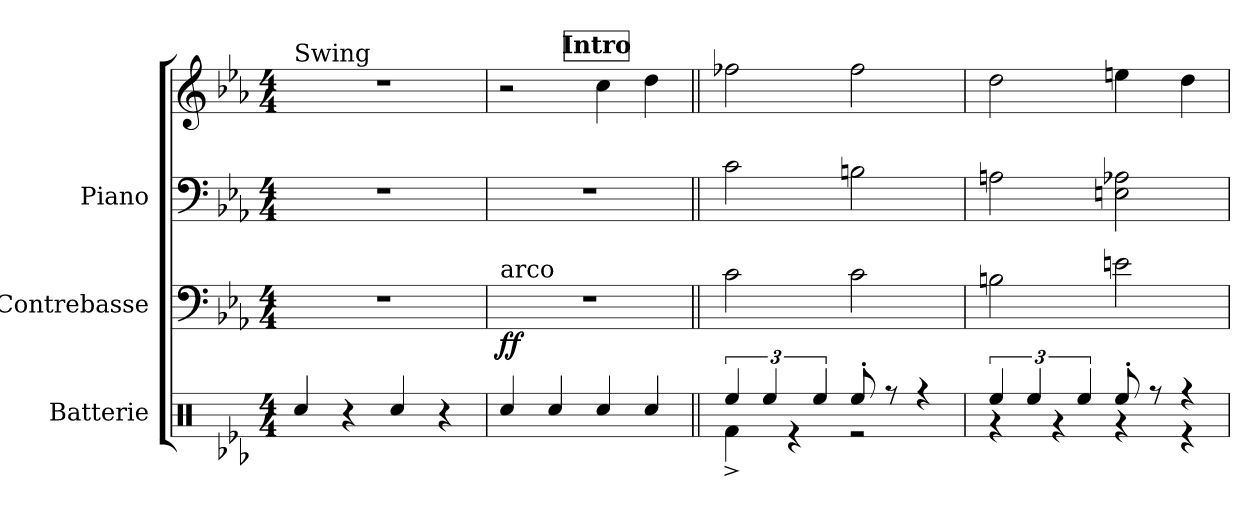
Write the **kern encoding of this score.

**kern	**kern	**dynam	**kern	**kern
*part3	*part2	*part2	*part1	*part1
*staff4	*staff3	*staff3	*staff2	*staff1
*I"Batterie	*I"Contrebasse	*	*I"Piano	*
*I'Bat.	*I'Cb.	*	*I'Pia.	*
*clefX	*clefF4	*	*clefF4	*clefG2
*	*ITrd7c12	*	*	*
*k[b-e-a-]	*k[b-e-a-]	*	*k[b-e-a-]	*k[b-e-a-]
*M4/4	*M4/4	*	*M4/4	*M4/4
*MM200	*MM200	*	*MM200	*MM200
=1	=1	=1	=1	=1
!	!	!	!	!LO:TX:t=Swing
4Rcc/	1r	.	1r	1r
4r	.	.	.	.
4Rcc/	.	.	.	.
4r	.	.	.	.
!!LO:REH:place=s1:a:fs=14:t=Intro:qo=2
=1X1	=1X1	=1X1	=1X1	=1X1
!	!LO:TX:a:t=arco	!	!	!
!	!	!LO:DY:b	!	!
4Rcc/	1r	ff	1r	2r
4Rcc/	.	.	.	.
4Rcc/	.	.	.	4cc\
4Rcc/	.	.	.	4dd\
=2||	=2||	=2||	=2||	=2||
*^	*	*	*	*
6Ree/	4Rf^\	2C\	.	2c\	2ff-X\
6Ree/	.	.	.	.	.
.	4r	.	.	.	.
6Ree/	.	.	.	.	.
8Ree'/	2r	2C\	.	2Bn\	2ff-\
8r	.	.	.	.	.
4r	.	.	.	.	.
=3	=3	=3	=3	=3	=3
6Ree/	4r	2BBn\	.	2An\	2dd\
6Ree/	.	.	.	.	.
.	4r	.	.	.	.
6Ree/	.	.	.	.	.
8Ree'/	4r	2En\	.	2En\ 2A-X\	4een\
8r	.	.	.	.	.
4r	4r	.	.	.	4dd\
*v	*v	*	*	*	*
=	=	=	=	=
*-	*-	*-	*-	*-
